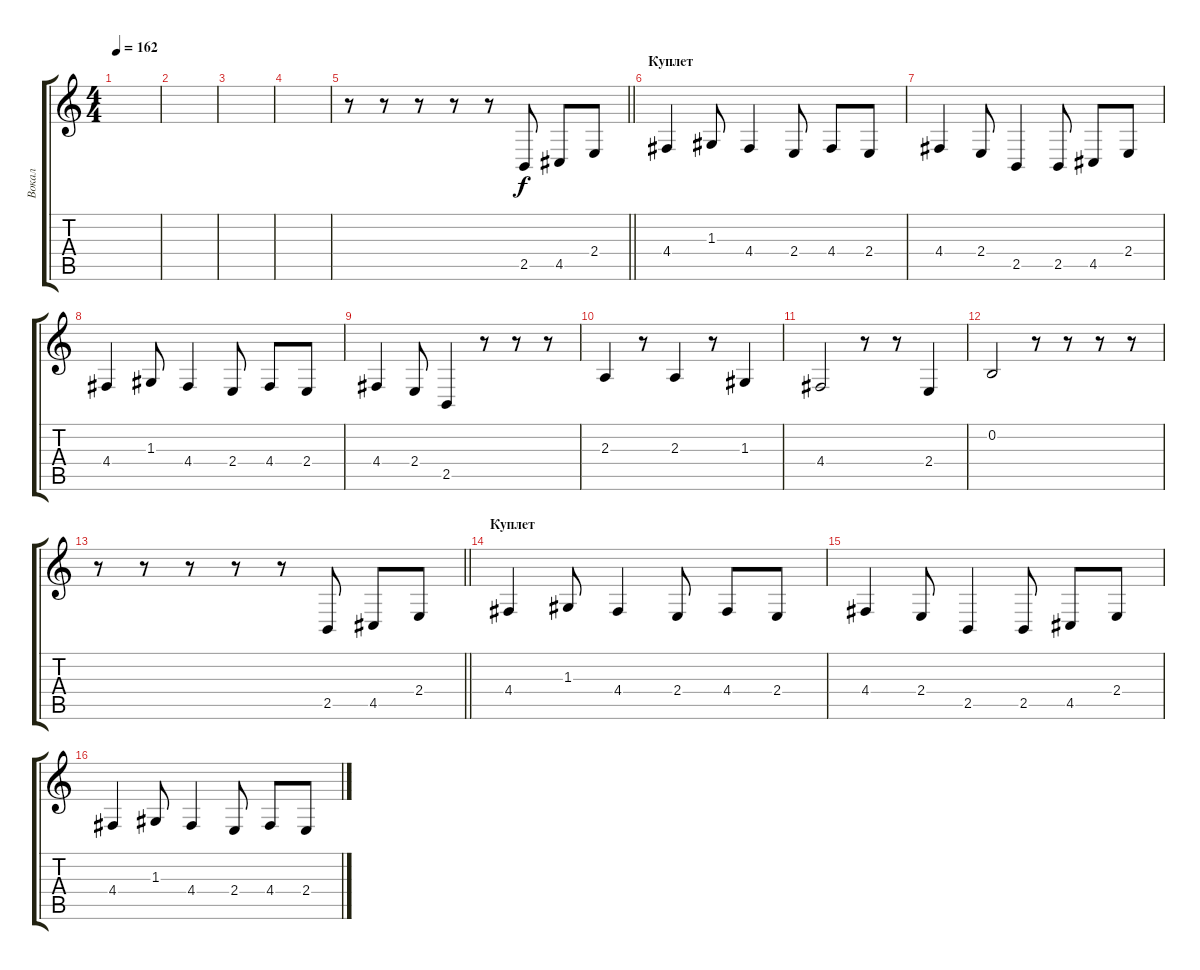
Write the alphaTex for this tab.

\track ("Вокал" "Вокал") {instrument flute}
\staff {score tabs}
\tuning (E4 B3 G3 D3 A2 E2) {hide}
\ts (4 4)
\tempo 162
\clef g2
\ks c
|
|
|
|
\barLineRight lightlight
r.8 r.8 r.8 r.8 r.8 2.5.8 4.5.8 2.4.8 |
\section ("" "Куплет")
4.4.4 1.3.8 4.4.4 2.4.8 4.4.8 2.4.8 |
4.4.4 2.4.8 2.5.4 2.5.8 4.5.8 2.4.8 |
4.4.4 1.3.8 4.4.4 2.4.8 4.4.8 2.4.8 |
4.4.4 2.4.8 2.5.4 r.8 r.8 r.8 |
2.3.4 r.8 2.3.4 r.8 1.3.4 |
4.4.2 r.8 r.8 2.4.4 |
0.2.2 r.8 r.8 r.8 r.8 |
\barLineRight lightlight
r.8 r.8 r.8 r.8 r.8 2.5.8 4.5.8 2.4.8 |
\section ("" "Куплет")
4.4.4 1.3.8 4.4.4 2.4.8 4.4.8 2.4.8 |
4.4.4 2.4.8 2.5.4 2.5.8 4.5.8 2.4.8 |
4.4.4 1.3.8 4.4.4 2.4.8 4.4.8 2.4.8
